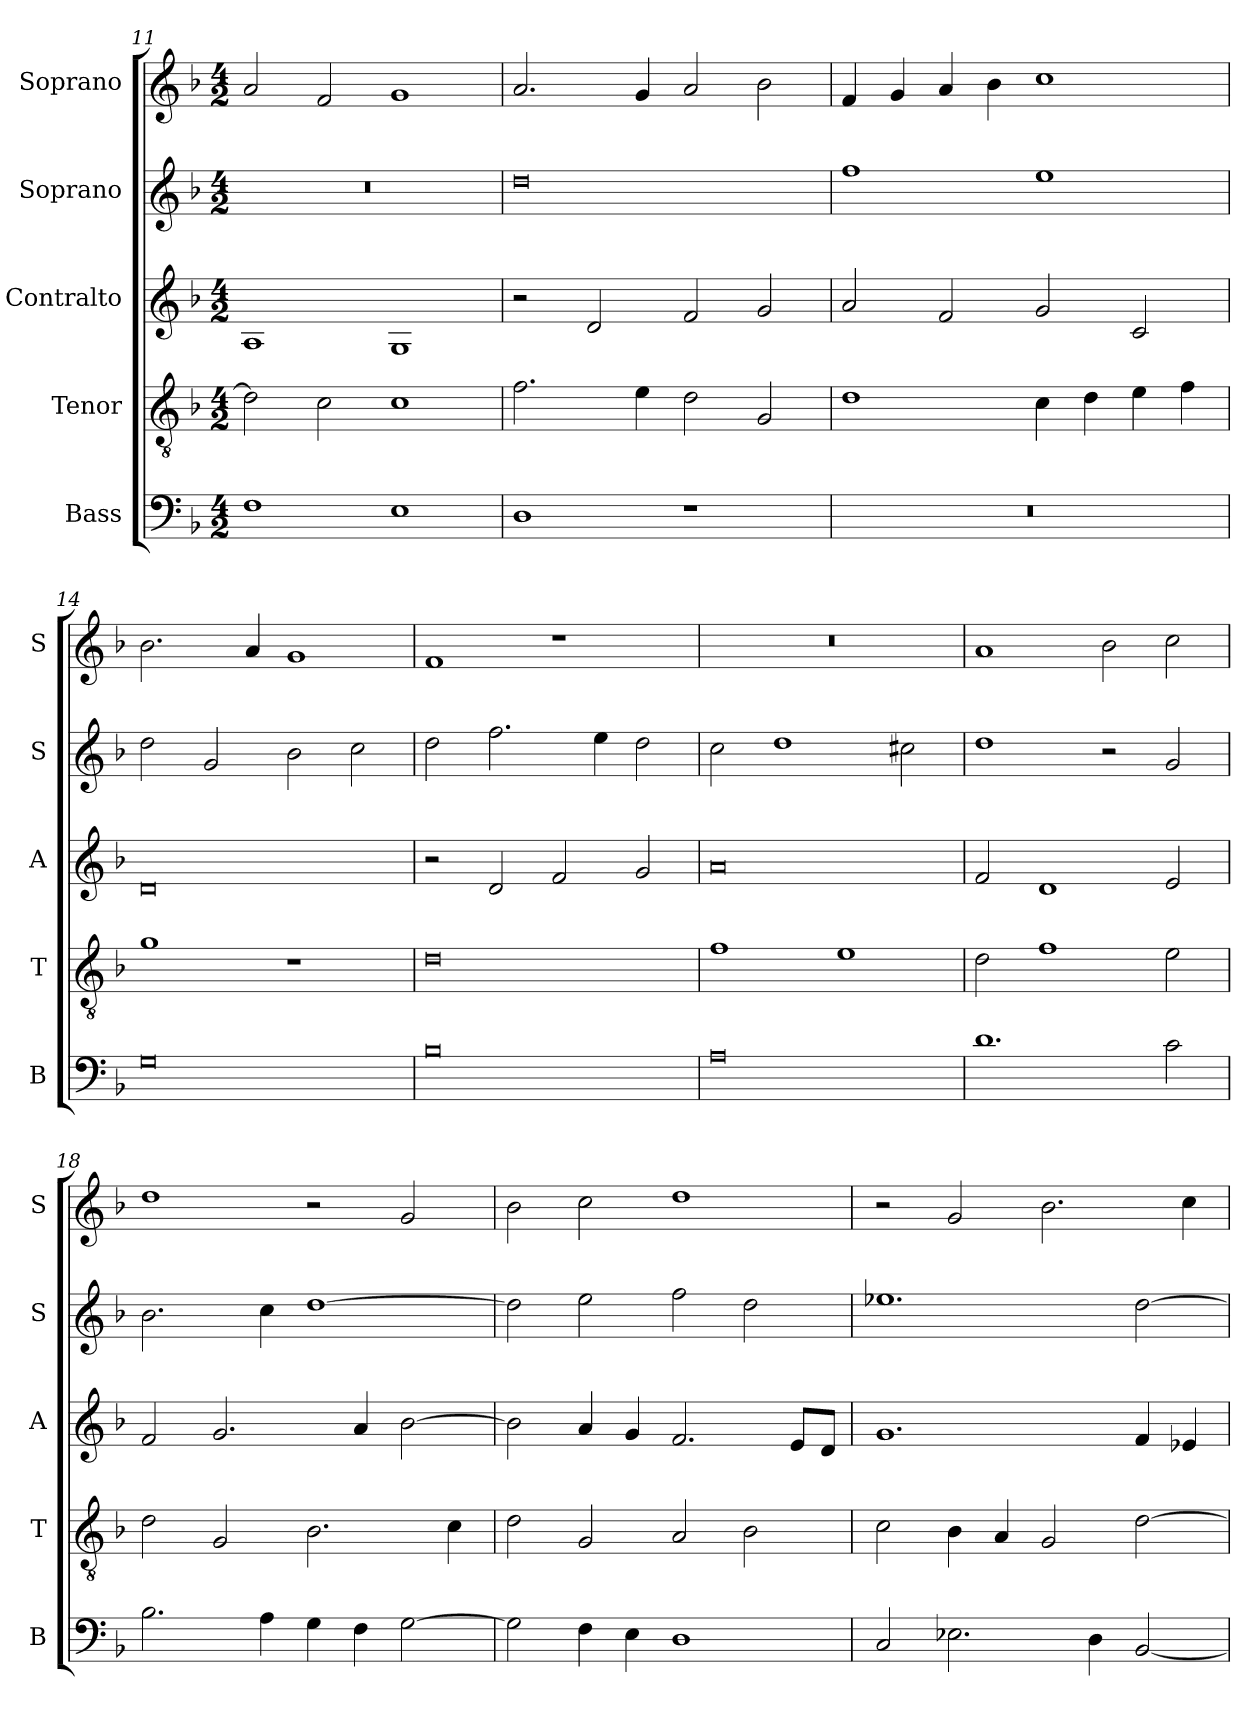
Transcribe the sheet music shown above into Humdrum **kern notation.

**kern	**kern	**kern	**kern	**kern
*part5	*part4	*part3	*part2	*part1
*staff5	*staff4	*staff3	*staff2	*staff1
*I"Bass	*I"Tenor	*I"Contralto	*I"Soprano	*I"Soprano
*I'B	*I'T	*I'A	*I'S	*I'S
*clefF4	*clefGv2	*clefG2	*clefG2	*clefG2
*k[b-]	*k[b-]	*k[b-]	*k[b-]	*k[b-]
*G:dor	*G:dor	*G:dor	*G:dor	*G:dor
*M4/2	*M4/2	*M4/2	*M4/2	*M4/2
=11	=11	=11	=11	=11
1F	2d]	1A	0r	2a
.	2c	.	.	2f
1E	1c	1G	.	1g
=12	=12	=12	=12	=12
1D	2.f	2r	0dd	2.a
.	.	2d	.	.
.	4e	.	.	4g
1r	2d	2f	.	2a
.	2G	2g	.	2b-
=13	=13	=13	=13	=13
0r	1d	2a	1ff	4f
.	.	.	.	4g
.	.	2f	.	4a
.	.	.	.	4b-
.	4c	2g	1ee	1cc
.	4d	.	.	.
.	4e	2c	.	.
.	4f	.	.	.
=14	=14	=14	=14	=14
0G	1g	0d	2dd	2.b-
.	.	.	2g	.
.	.	.	.	4a
.	1r	.	2b-	1g
.	.	.	2cc	.
=15	=15	=15	=15	=15
0B-	0d	2r	2dd	1f
.	.	2d	2.ff	.
.	.	2f	.	1r
.	.	.	4ee	.
.	.	2g	2dd	.
=16	=16	=16	=16	=16
0A	1f	0a	2cc	0r
.	.	.	1dd	.
.	1e	.	.	.
.	.	.	2cc#X	.
=17	=17	=17	=17	=17
1.d	2d	2f	1dd	1a
.	1f	1d	.	.
.	.	.	2r	2b-
2c	2e	2e	2g	2cc
=18	=18	=18	=18	=18
2.B-	2d	2f	2.b-	1dd
.	2G	2.g	.	.
4A	.	.	4cc	.
4G	2.B-	.	[1dd	2r
4F	.	4a	.	.
[2G	.	[2b-	.	2g
.	4c	.	.	.
=19	=19	=19	=19	=19
2G]	2d	2b-]	2dd]	2b-
4F	2G	4a	2ee	2cc
4E	.	4g	.	.
1D	2A	2.f	2ff	1dd
.	2B-	.	2dd	.
.	.	8e/L	.	.
.	.	8d/J	.	.
=20	=20	=20	=20	=20
2C	2c	1.g	1.ee-X	2r
2.E-X	4B-	.	.	2g
.	4A	.	.	.
.	2G	.	.	2.b-
4D	.	.	.	.
[2BB-	[2d	4f	[2dd	.
.	.	4e-X	.	4cc
=	=	=	=	=
*-	*-	*-	*-	*-
